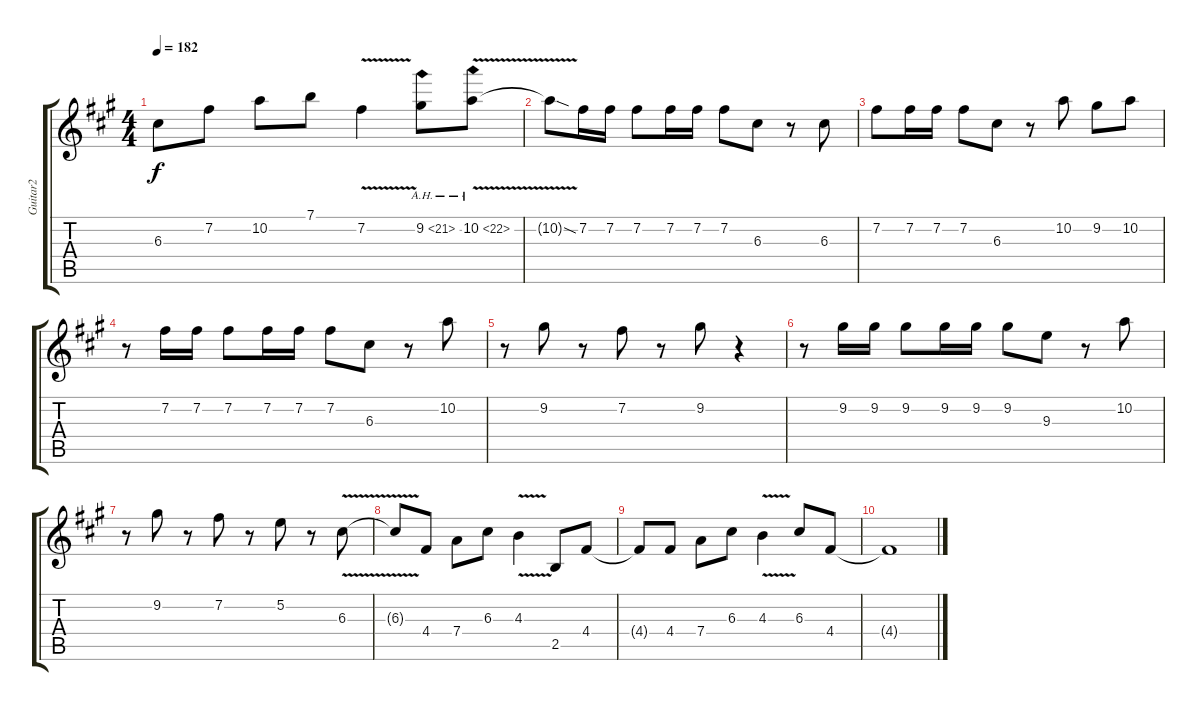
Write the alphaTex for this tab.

\track ("Guitar2" "Guitar2") {instrument distortionguitar}
\staff {score tabs}
\tuning (E4 B3 G3 D3 A2 E2) {hide}
\ts (4 4)
\tempo 182
\clef g2
\ks f#minor
6.3{t}.8{dy f} 7.2.8 10.2.8 7.1.8 7.2{v}.4 9.2{ah 12}.8 10.2{ah 12 v}.8 |
10.2{sod t}.8 7.2.16 7.2.16 7.2.8 7.2.16 7.2.16 7.2.8 6.3.8 r.8 6.3.8 |
7.2.8 7.2.16 7.2.16 7.2.8 6.3.8 r.8 10.2.8 9.2.8 10.2.8 |
r.8 7.2.16 7.2.16 7.2.8 7.2.16 7.2.16 7.2.8 6.3.8 r.8 10.2.8 |
r.8 9.2.8 r.8 7.2.8 r.8 9.2.8 r.4 |
r.8 9.2.16 9.2.16 9.2.8 9.2.16 9.2.16 9.2.8 9.3.8 r.8 10.2.8 |
r.8 9.2.8 r.8 7.2.8 r.8 5.2.8 r.8 6.3{v}.8 |
6.3{t}.8 4.4.8 7.4.8 6.3.8 4.3{v}.4 2.5.8 4.4.8 |
4.4{t}.8 4.4.8 7.4.8 6.3.8 4.3{v}.4 6.3.8 4.4.8 |
4.4{t}.1
